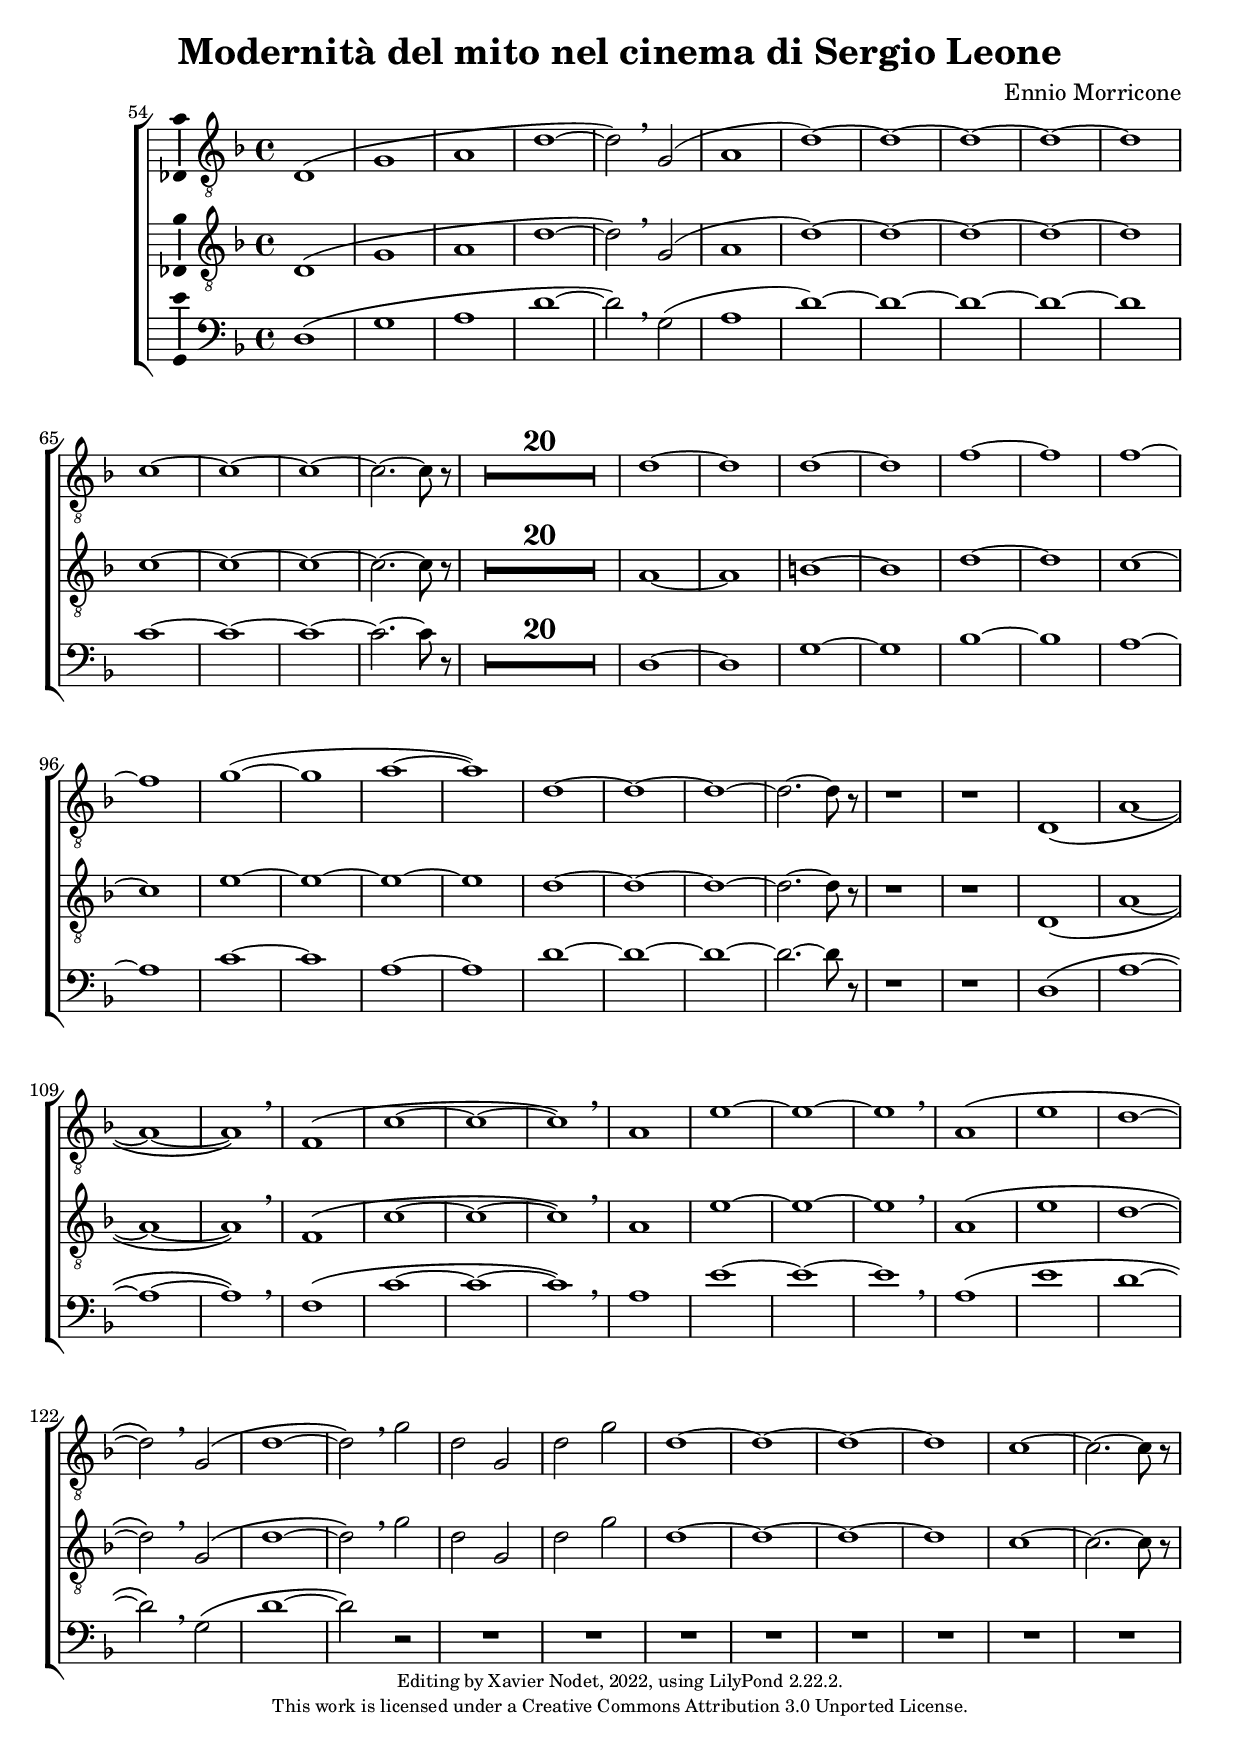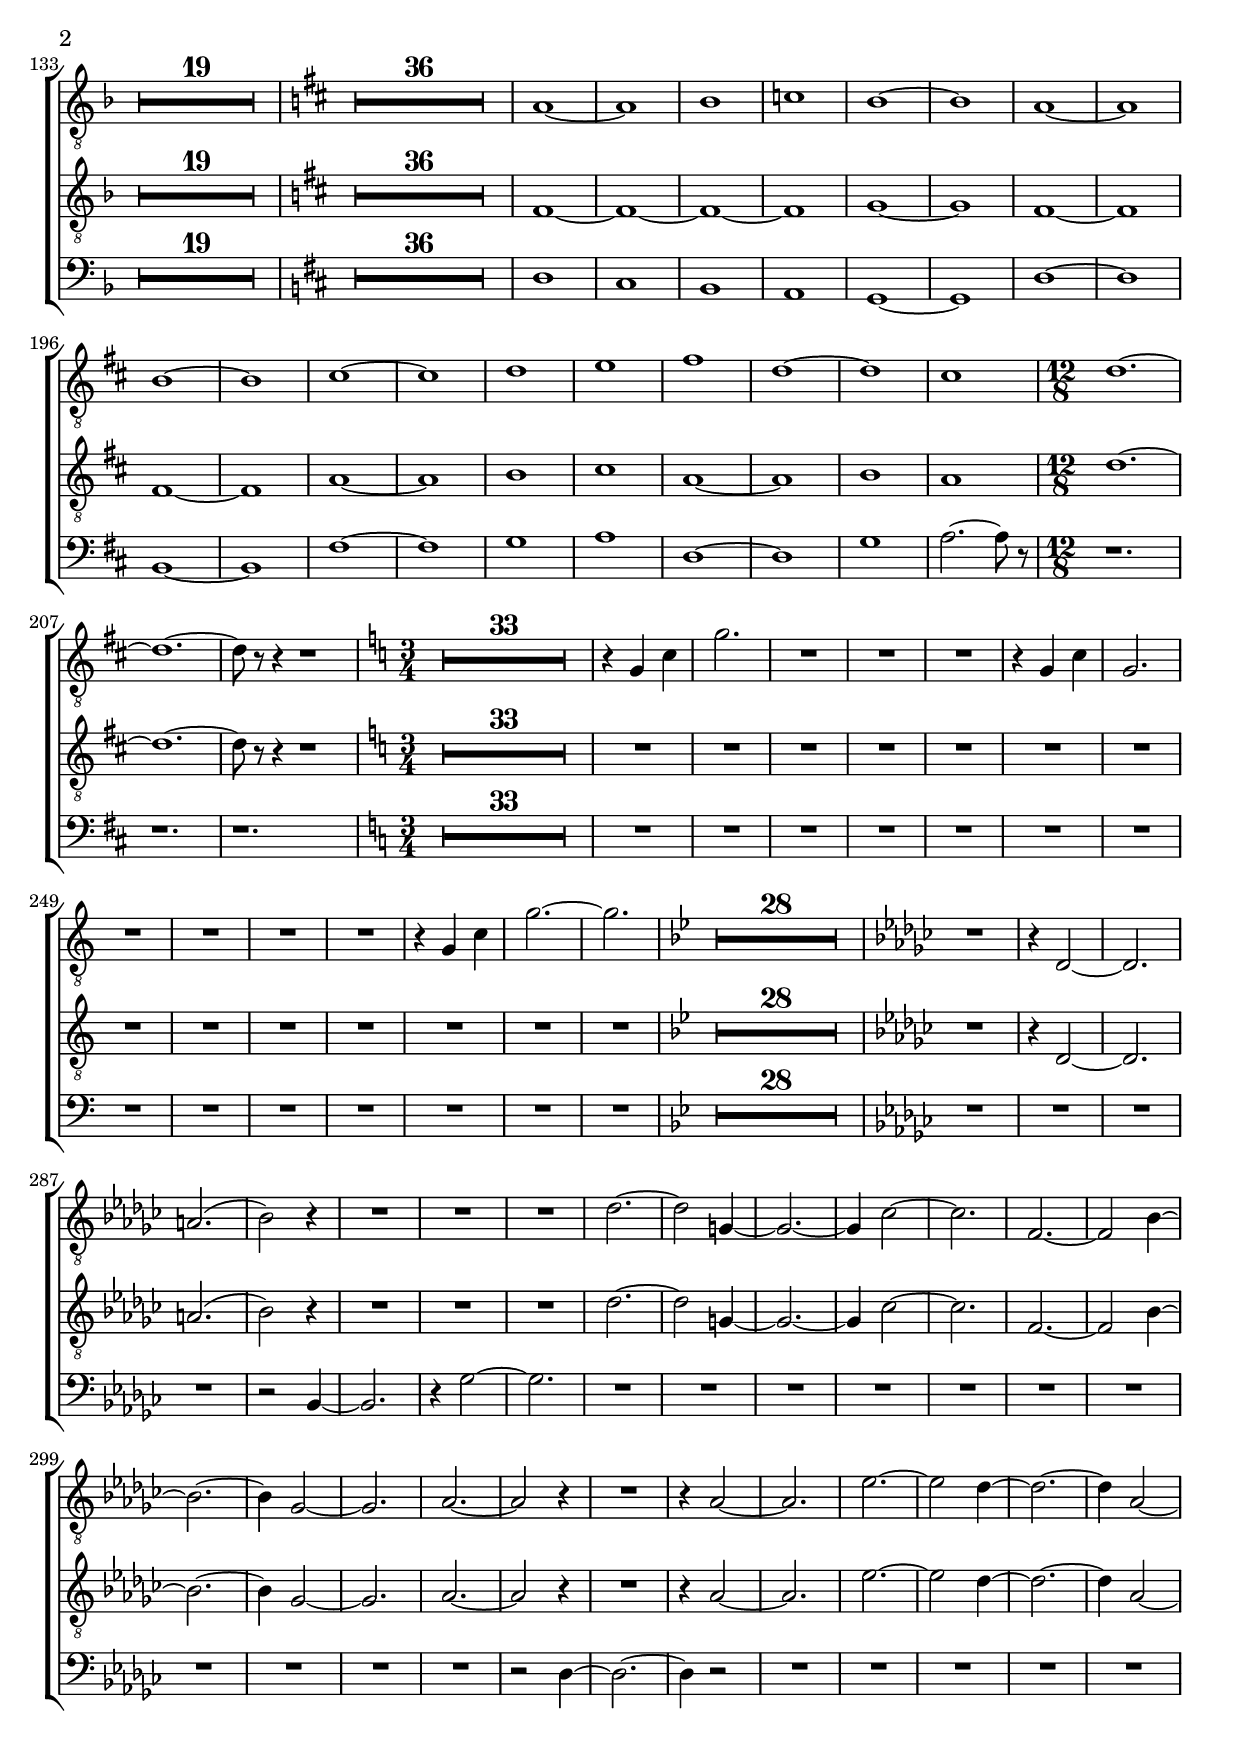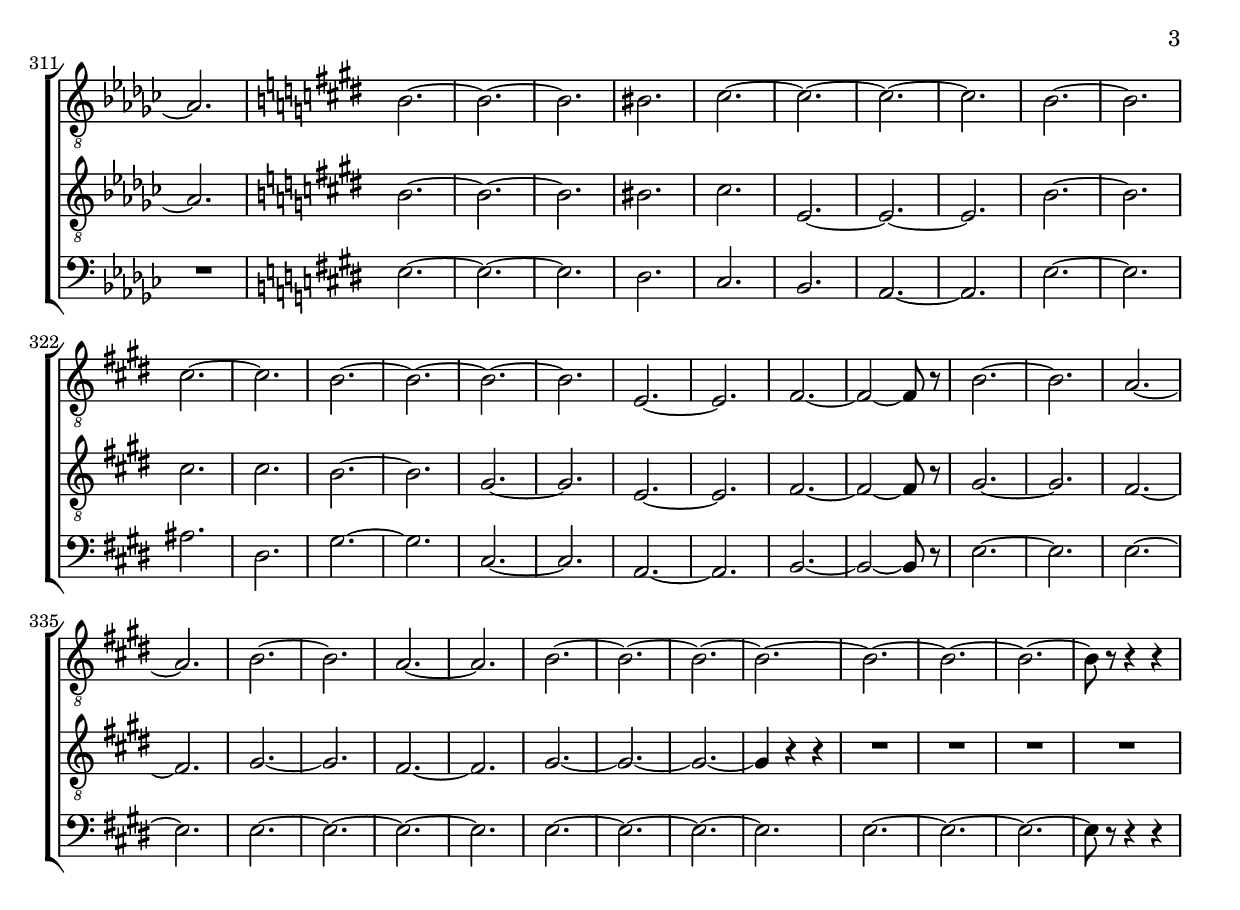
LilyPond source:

\version "2.22.2"

\header {
  title = "Modernità del mito nel cinema di Sergio Leone"
  composer = "Ennio Morricone"
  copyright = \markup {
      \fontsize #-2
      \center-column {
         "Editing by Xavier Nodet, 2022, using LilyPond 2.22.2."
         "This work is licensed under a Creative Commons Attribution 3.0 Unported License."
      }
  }
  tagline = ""
}

tenors = \relative c {
  \clef "G_8"
  \key f \major

  % 54
  \bar ""
  d1\( | g | a | d~ | d2\) \breathe g,( | a1 | d)~ | d1~ | d~ | d~ | d
  % 65
  c~ | c~ | c~ | c2.~ c8 r8 |
  \compressMMRests {R1*20} |
  % 89  
  d1~ | d | d~ | d | f~ | f | f~ | f | g(~ | g | a~ | a)
  % 101
  d,~ | d~ | d~ | d2.~ d8 r8 | r1 | r1 |
  % 107
  d,1\( | a'~ | a~ | a\) \breathe | f\( | c'~ | c~ | c\) \breathe
  % 115
  a | e'~ | e~ | e \breathe | a,\( | e' | d~ | d2\) \breathe g,\( |
  % 123
  d'1~ | d2\) \breathe g | d g, | d' g | d1~ | d~ | d~ | d | c~ | c2.~ c8 r8 |
  % 133
  \compressMMRests {R1*19} |
  % 152
  \key d \major
  \compressMMRests {R1*36} |
  % 188
  a1~ | a | b | c | b~ | b | a~ | a | b~ | b | cis~ | cis | d |
  % 200
  e | fis | d~ | d | cis |
  % 206
  \time 12/8
  d1.~ | d~ | d8 r8 r4 r1 |

  % 209
  \key c \major
  \time 3/4
  \compressMMRests {R2.*33} |
  r4 g, c | g'2. | R2.*3 | r4 g, c | g2. | R2.*4 | r4 g c | g'2.~ | g |
  
  % 255
  \key bes \major
  \compressMMRests {R2.*28} |
  
  % 284
  \key ges \major
  R2. | r4 des,2~ | 2. | a'( | bes2) r4 | R2.*3 | des2.~ | 2 g,4~ | 2.~ | 4 ces2~ | 2. |
  % 297
  f,~ | 2 bes4~| 2.~ | 4 ges2~ | 2. | aes~ | 2  r4 | R2. | r4 aes2~ | 2. |
  % 307
  ees'2.~ | 2 des4~ | 2.~ | 4 aes2~ | 2.

  % 312                                    319
  \key e \major
  b~ | b~ | b | bis | cis~ | cis~ | cis~ | cis | b~ | b | cis~ | cis | b~ | b~ |
  % 326                                       333
  b~ | b | e,~ | e | fis~ | 2~ 8 r8 | b2.~ | b | a~ | a | b~ | b | a~ |
  % 339                             346
  a | b~ | b~ | b~ | b~ | b~ | b~ | b~ | b8 r8 r4 r4 |
}

tenors_deux = \relative c {
  \clef "G_8"
  \key f \major

  % 54
  \bar ""
  d1\( | g | a | d~ | d2\) \breathe g,( | a1 | d)~ | d1~ | d~ | d~ | d
  % 65
  c~ | c~ | c~ | c2.~ c8 r8 |
  % en fait, 20 mesures
  \compressMMRests {R1*20} |
  % 89
  a1~ | a | b~ | b | d~ | d | c~ | c | e~ | e~ | e~ | e
  % 101
  d~ | d~ | d~ | d2.~ d8 r8 | r1 | r1 |
  % 107
  d,1\( | a'~ | a~ | a\) \breathe | f\( | c'~ | c~ | c\) \breathe
  % 115
  a | e'~ | e~ | e \breathe | a,\( | e' | d~ | d2\) \breathe  g,\( |
  % 123
  d'1~ | d2\) \breathe g | d g, | d' g | d1~ | d~ | d~ | d | c~ | c2.~ c8 r8 |
  % 133
  \compressMMRests {R1*19} |
  % 152
  \key d \major
  \compressMMRests {R1*36} |
  % 188
  fis,1~ | fis~ | fis~ | fis | g~ | g | fis~ | fis | fis~ | fis | a~ | a |
  % 200
  b | cis | a~ | a | b | a |
  % 206
  \time 12/8
  d1.~ | d~ | d8 r8 r4 r1 |

  % 209
  \key c \major
  \time 3/4
  \compressMMRests {R2.*33} |
  R2.*14 |

  % 255
  \key bes \major
  \compressMMRests {R2.*28} |
  
  % 284
  \key ges \major
  R2. | r4 des,2~ | 2. | a'( | bes2) r4 | R2.*3 | des2.~ | 2 g,4~ | 2.~ | 4 ces2~ | 2. |
  % 297
  f,~ | 2 bes4~| 2.~ | 4 ges2~ | 2. | aes~ | 2  r4 | R2. | r4 aes2~ | 2. |
  % 307
  ees'2.~ | 2 des4~ | 2.~ | 4 aes2~ | 2.

  % 312                                    319
  \key e \major
  b~ | b~ | b | bis | cis | e,~ | e~ | e | b'~ | b | cis | cis | b~ | b |
  % 326                                            333
  gis~ | gis | e~ | e | fis~ | 2~ 8 r8 | gis2.~ | gis | fis~ | fis | gis~ | gis | fis~ |
  % 339                               344
  fis | gis~ | 2.~ | 2.~ | 4 r4 r4 | R2.*4 |
}

basses = \relative c {
  \clef bass
  \key f \major

  % 54
  \bar ""
  d1\( | g | a | d~ | d2\) \breathe g,( | a1 | d)~ | d1~ | d~ | d~ | d
  % 65
  c~ | c~ | c~ | c2.~ c8 r8 |
  % en fait, 20 mesures
  \compressMMRests {R1*20} |
  % 89
  d,1~ | d | g~ | g | bes~ | bes | a~ | a | c~ | c | a~ | a
  % 101
  d~ | d~ | d~ | d2.~ d8 r8 | r1 | r1 |
  % 107
  d,1\( | a'~ | a~ | a\) \breathe | f\( | c'~ | c~ | c\) \breathe
  % 115
  a | e'~ | e~ | e \breathe | a,\( | e' | d~ | d2\) \breathe g,\( |
  % 123
  d'1~ | d2\) r2 | R1*8
  % 133
  \compressMMRests {R1*19} |
  % 152
  \key d \major
  \compressMMRests {R1*36} |
  % 188
  d,1 | cis | b | a | g~ | g | d'~ | d | b~ | b | fis'~ | fis |
  % 200
  g | a | d,~ | d | g | a2.~ a8 r8 |
  % 206
  \time 12/8
  r1. | r1. | r1. |

  % 209
  \key c \major
  \time 3/4
  \compressMMRests {R2.*33} |
  R2.*14 |

  % 255
  \key bes \major
  \compressMMRests {R2.*28} |
  
  % 284
  \key ges \major
  R2.*4 | r2 bes,4~ | 2. | r4 ges'2~ | 2. | R2.*11 | r2 des4~ | 2.~ | 4 r2 | R2.*6 |

  % 312                                319
  \key e \major
  e2.~ | e~ | e | dis | cis | b | a~ | a | e'~ | e | ais | dis, | gis~ | gis |
  % 326                                        333
  cis,~ | cis | a~ | a | b~ | 2~ 8 r8 | e2.~ | e | e~ | e | e~ | e~ | e~ |
  % 339                            346
  e | e~ | e~ | e~ | e | e~ | e~ | e~ | 8 r8 r4 r4 |
}

\score{
  \new ChoirStaff <<

  \set Score.currentBarNumber = #54
  \set Score.barNumberVisibility = #all-bar-numbers-visible
  \time 4/4
  %\tempo 4 = 69

    \new Voice = "T. I" \with { \consists Ambitus_engraver } {
      \tenors
    }
    \new Voice = "T. II"  \with { \consists Ambitus_engraver } {
      \tenors_deux
    }
    \new Voice = "B."  \with { \consists Ambitus_engraver } {
      \basses
    }    
  >>
  \layout { }
  \midi { }
}
